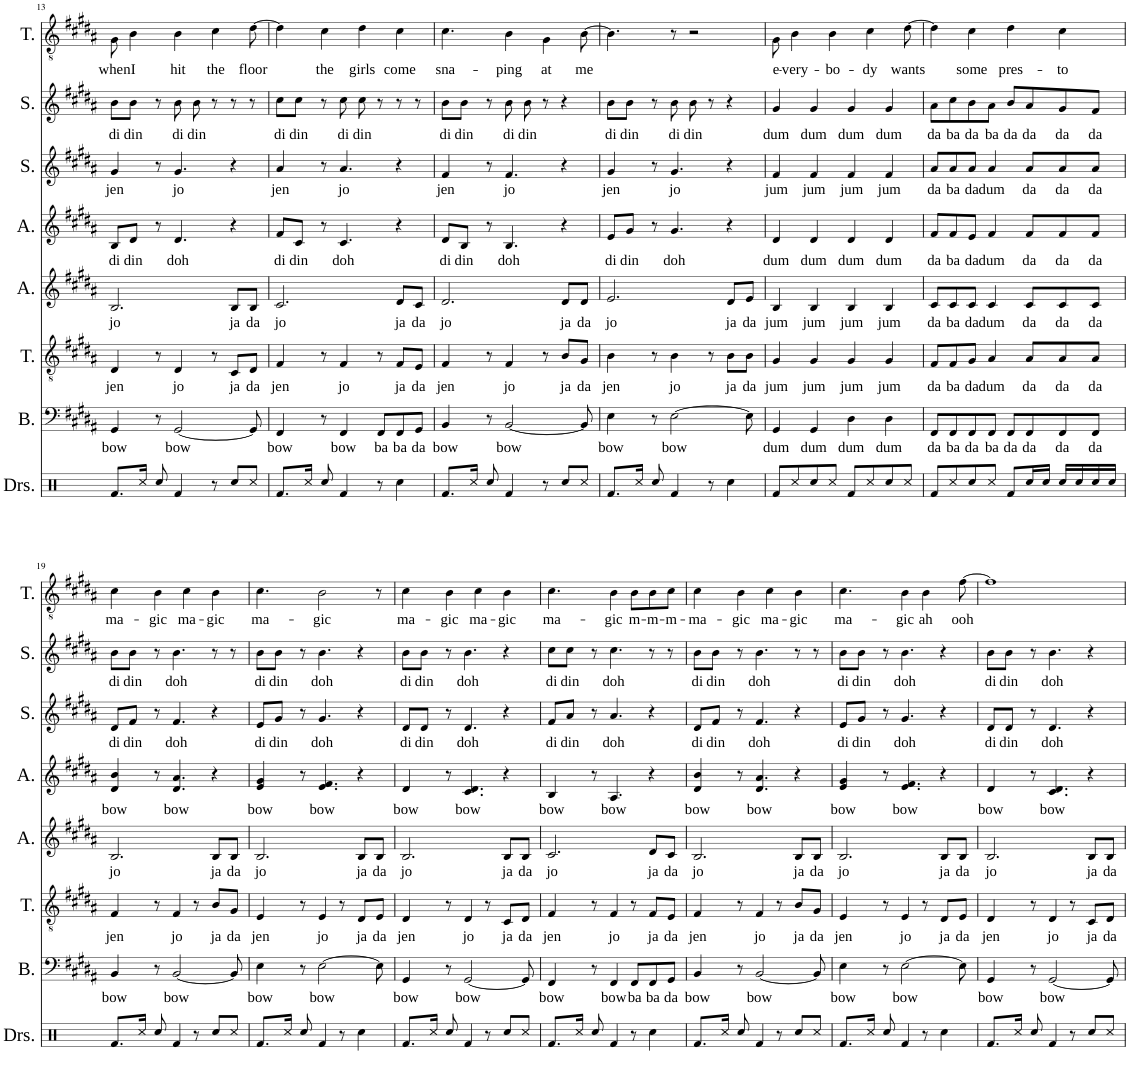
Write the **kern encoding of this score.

**kern	**kern	**text	**kern	**text	**kern	**text	**kern	**text	**kern	**text	**kern	**text	**kern	**text
*part8	*part7	*part7	*part6	*part6	*part5	*part5	*part4	*part4	*part3	*part3	*part2	*part2	*part1	*part1
*staff8	*staff7	*staff7	*staff6	*staff6	*staff5	*staff5	*staff4	*staff4	*staff3	*staff3	*staff2	*staff2	*staff1	*staff1
*I"Drumset	*I"Bass	*	*I"Tenor	*	*I"Alto	*	*I"Alto	*	*I"Soprano	*	*I"Soprano	*	*I"Tenor	*
*I'Drs.	*I'B.	*	*I'T.	*	*I'A.	*	*I'A.	*	*I'S.	*	*I'S.	*	*I'T.	*
!!LO:PB:g=z
*clefX	*clefF4	*	*clefGv2	*	*clefG2	*	*clefG2	*	*clefG2	*	*clefG2	*	*clefGv2	*
*k[f#c#g#d#a#]	*k[f#c#g#d#a#]	*	*k[f#c#g#d#a#]	*	*k[f#c#g#d#a#]	*	*k[f#c#g#d#a#]	*	*k[f#c#g#d#a#]	*	*k[f#c#g#d#a#]	*	*k[f#c#g#d#a#]	*
*M4/4	*M4/4	*	*M4/4	*	*M4/4	*	*M4/4	*	*M4/4	*	*M4/4	*	*M4/4	*
=13	=13	=13	=13	=13	=13	=13	=13	=13	=13	=13	=13	=13	=13	=13
!	!	!LO:LY:b	!	!LO:LY:b	!	!LO:LY:b	!	!LO:LY:b	!	!LO:LY:b	!	!LO:LY:b	!	!LO:LY:b
8.Rf/L	4GG#/	bow	4D#/	jen	2.B/	jo	8B/L	di	4g#/	jen	8b\L	di	8G#\	when
!	!	!	!	!	!	!	!	!LO:LY:b	!	!	!	!LO:LY:b	!	!LO:LY:b
.	.	.	.	.	.	.	8d#/J	din	.	.	8b\J	din	4B\	I
16Rcc/Jk	.	.	.	.	.	.	.	.	.	.	.	.	.	.
8Rcc/	8r	.	8r	.	.	.	8r	.	8r	.	8r	.	.	.
!	!	!LO:LY:b	!	!LO:LY:b	!	!	!	!LO:LY:b	!	!LO:LY:b	!	!LO:LY:b	!	!LO:LY:b
4Rf/	[2GG#/	bow	4D#/	jo	.	.	4.d#/	doh	4.g#/	jo	8b\	di	4B\	hit
!	!	!	!	!	!	!	!	!	!	!	!	!LO:LY:b	!	!
.	.	.	.	.	.	.	.	.	.	.	8b\	din	.	.
!	!	!	!	!	!	!	!	!	!	!	!	!	!	!LO:LY:b
8r	.	.	8r	.	.	.	.	.	.	.	8r	.	4c#\	the
!	!	!	!	!LO:LY:b	!	!LO:LY:b	!	!	!	!	!	!	!	!
8Rcc/L	.	.	8C#/L	ja	8B/L	ja	4r	.	4r	.	8r	.	.	.
!	!	!	!	!LO:LY:b	!	!LO:LY:b	!	!	!	!	!	!	!	!LO:LY:b
8Rcc/J	8GG#/]	.	8D#/J	da	8B/J	da	.	.	.	.	8r	.	[8d#\	floor
=14	=14	=14	=14	=14	=14	=14	=14	=14	=14	=14	=14	=14	=14	=14
!	!	!LO:LY:b	!	!LO:LY:b	!	!LO:LY:b	!	!LO:LY:b	!	!LO:LY:b	!	!LO:LY:b	!	!
8.Rf/L	4FF#/	bow	4F#/	jen	2.c#/	jo	8f#/L	di	4a#/	jen	8cc#\L	di	4d#\]	.
!	!	!	!	!	!	!	!	!LO:LY:b	!	!	!	!LO:LY:b	!	!
.	.	.	.	.	.	.	8c#/J	din	.	.	8cc#\J	din	.	.
16Rcc/Jk	.	.	.	.	.	.	.	.	.	.	.	.	.	.
!	!	!	!	!	!	!	!	!	!	!	!	!	!	!LO:LY:b
8Rcc/	8r	.	8r	.	.	.	8r	.	8r	.	8r	.	4c#\	the
!	!	!LO:LY:b	!	!LO:LY:b	!	!	!	!LO:LY:b	!	!LO:LY:b	!	!LO:LY:b	!	!
4Rf/	4FF#/	bow	4F#/	jo	.	.	4.c#/	doh	4.a#/	jo	8cc#\	di	.	.
!	!	!	!	!	!	!	!	!	!	!	!	!LO:LY:b	!	!LO:LY:b
.	.	.	.	.	.	.	.	.	.	.	8cc#\	din	4d#\	girls
!	!	!LO:LY:b	!	!	!	!	!	!	!	!	!	!	!	!
8r	8FF#/L	ba	8r	.	.	.	.	.	.	.	8r	.	.	.
!	!	!LO:LY:b	!	!LO:LY:b	!	!LO:LY:b	!	!	!	!	!	!	!	!LO:LY:b
4Rcc\	8FF#/	ba	8F#/L	ja	8d#/L	ja	4r	.	4r	.	8r	.	4c#\	come
!	!	!LO:LY:b	!	!LO:LY:b	!	!LO:LY:b	!	!	!	!	!	!	!	!
.	8GG#/J	da	8E/J	da	8c#/J	da	.	.	.	.	8r	.	.	.
=15	=15	=15	=15	=15	=15	=15	=15	=15	=15	=15	=15	=15	=15	=15
!	!	!LO:LY:b	!	!LO:LY:b	!	!LO:LY:b	!	!LO:LY:b	!	!LO:LY:b	!	!LO:LY:b	!	!LO:LY:b
8.Rf/L	4BB/	bow	4F#/	jen	2.d#/	jo	8d#/L	di	4f#/	jen	8b\L	di	4.c#\	sna-
!	!	!	!	!	!	!	!	!LO:LY:b	!	!	!	!LO:LY:b	!	!
.	.	.	.	.	.	.	8B/J	din	.	.	8b\J	din	.	.
16Rcc/Jk	.	.	.	.	.	.	.	.	.	.	.	.	.	.
8Rcc/	8r	.	8r	.	.	.	8r	.	8r	.	8r	.	.	.
!	!	!LO:LY:b	!	!LO:LY:b	!	!	!	!LO:LY:b	!	!LO:LY:b	!	!LO:LY:b	!	!LO:LY:b
4Rf/	[2BB/	bow	4F#/	jo	.	.	4.B/	doh	4.f#/	jo	8b\	di	4B\	-ping
!	!	!	!	!	!	!	!	!	!	!	!	!LO:LY:b	!	!
.	.	.	.	.	.	.	.	.	.	.	8b\	din	.	.
!	!	!	!	!	!	!	!	!	!	!	!	!	!	!LO:LY:b
8r	.	.	8r	.	.	.	.	.	.	.	8r	.	4G#\	at
!	!	!	!	!LO:LY:b	!	!LO:LY:b	!	!	!	!	!	!	!	!
8Rcc/L	.	.	8B/L	ja	8d#/L	ja	4r	.	4r	.	4r	.	.	.
!	!	!	!	!LO:LY:b	!	!LO:LY:b	!	!	!	!	!	!	!	!LO:LY:b
8Rcc/J	8BB/]	.	8G#/J	da	8d#/J	da	.	.	.	.	.	.	[8B\	me
=16	=16	=16	=16	=16	=16	=16	=16	=16	=16	=16	=16	=16	=16	=16
!	!	!LO:LY:b	!	!LO:LY:b	!	!LO:LY:b	!	!LO:LY:b	!	!LO:LY:b	!	!LO:LY:b	!	!
8.Rf/L	4E\	bow	4B\	jen	2.e/	jo	8e/L	di	4g#/	jen	8b\L	di	4.B\]	.
!	!	!	!	!	!	!	!	!LO:LY:b	!	!	!	!LO:LY:b	!	!
.	.	.	.	.	.	.	8g#/J	din	.	.	8b\J	din	.	.
16Rcc/Jk	.	.	.	.	.	.	.	.	.	.	.	.	.	.
8Rcc/	8r	.	8r	.	.	.	8r	.	8r	.	8r	.	.	.
!	!	!LO:LY:b	!	!LO:LY:b	!	!	!	!LO:LY:b	!	!LO:LY:b	!	!LO:LY:b	!	!
4Rf/	[2E\	bow	4B\	jo	.	.	4.g#/	doh	4.g#/	jo	8b\	di	8r	.
!	!	!	!	!	!	!	!	!	!	!	!	!LO:LY:b	!	!
.	.	.	.	.	.	.	.	.	.	.	8b\	din	2r	.
8r	.	.	8r	.	.	.	.	.	.	.	8r	.	.	.
!	!	!	!	!LO:LY:b	!	!LO:LY:b	!	!	!	!	!	!	!	!
4Rcc\	.	.	8B\L	ja	8d#/L	ja	4r	.	4r	.	4r	.	.	.
!	!	!	!	!LO:LY:b	!	!LO:LY:b	!	!	!	!	!	!	!	!
.	8E\]	.	8B\J	da	8e/J	da	.	.	.	.	.	.	.	.
=17	=17	=17	=17	=17	=17	=17	=17	=17	=17	=17	=17	=17	=17	=17
!	!	!LO:LY:b	!	!LO:LY:b	!	!LO:LY:b	!	!LO:LY:b	!	!LO:LY:b	!	!LO:LY:b	!	!LO:LY:b
8Rf/L	4GG#/	dum	4G#/	jum	4B/	jum	4d#/	dum	4f#/	jum	4g#/	dum	8G#\	e-
!	!	!	!	!	!	!	!	!	!	!	!	!	!	!LO:LY:b
8Rcc/	.	.	.	.	.	.	.	.	.	.	.	.	4B\	-very-
!	!	!LO:LY:b	!	!LO:LY:b	!	!LO:LY:b	!	!LO:LY:b	!	!LO:LY:b	!	!LO:LY:b	!	!
8Rcc/	4GG#/	dum	4G#/	jum	4B/	jum	4d#/	dum	4f#/	jum	4g#/	dum	.	.
!	!	!	!	!	!	!	!	!	!	!	!	!	!	!LO:LY:b
8Rcc/J	.	.	.	.	.	.	.	.	.	.	.	.	4B\	-bo-
!	!	!LO:LY:b	!	!LO:LY:b	!	!LO:LY:b	!	!LO:LY:b	!	!LO:LY:b	!	!LO:LY:b	!	!
8Rf/L	4D#\	dum	4G#/	jum	4B/	jum	4d#/	dum	4f#/	jum	4g#/	dum	.	.
!	!	!	!	!	!	!	!	!	!	!	!	!	!	!LO:LY:b
8Rcc/	.	.	.	.	.	.	.	.	.	.	.	.	4c#\	-dy
!	!	!LO:LY:b	!	!LO:LY:b	!	!LO:LY:b	!	!LO:LY:b	!	!LO:LY:b	!	!LO:LY:b	!	!
8Rcc/	4D#\	dum	4G#/	jum	4B/	jum	4d#/	dum	4f#/	jum	4g#/	dum	.	.
!	!	!	!	!	!	!	!	!	!	!	!	!	!	!LO:LY:b
8Rcc/J	.	.	.	.	.	.	.	.	.	.	.	.	[8d#\	wants
=18	=18	=18	=18	=18	=18	=18	=18	=18	=18	=18	=18	=18	=18	=18
!	!	!LO:LY:b	!	!LO:LY:b	!	!LO:LY:b	!	!LO:LY:b	!	!LO:LY:b	!	!LO:LY:b	!	!
8Rf/L	8FF#/L	da	8F#/L	da	8c#/L	da	8f#/L	da	8a#/L	da	8a#\L	da	4d#\]	.
!	!	!LO:LY:b	!	!LO:LY:b	!	!LO:LY:b	!	!LO:LY:b	!	!LO:LY:b	!	!LO:LY:b	!	!
8Rcc/	8FF#/	ba	8F#/	ba	8c#/	ba	8f#/	ba	8a#/	ba	8cc#\	ba	.	.
!	!	!LO:LY:b	!	!LO:LY:b	!	!LO:LY:b	!	!LO:LY:b	!	!LO:LY:b	!	!LO:LY:b	!	!LO:LY:b
8Rcc/	8FF#/	da	8G#/J	da	8c#/J	da	8e/J	da	8a#/J	da	8b\	da	4c#\	some
!	!	!LO:LY:b	!	!LO:LY:b	!	!LO:LY:b	!	!LO:LY:b	!	!LO:LY:b	!	!LO:LY:b	!	!
8Rcc/J	8FF#/J	ba	4A#/	dum	4c#/	dum	4f#/	dum	4a#/	dum	8a#\J	ba	.	.
!	!	!LO:LY:b	!	!	!	!	!	!	!	!	!	!LO:LY:b	!	!LO:LY:b
8Rf/L	8FF#/L	da	.	.	.	.	.	.	.	.	8b/L	da	4d#\	pres-
!	!	!LO:LY:b	!	!LO:LY:b	!	!LO:LY:b	!	!LO:LY:b	!	!LO:LY:b	!	!LO:LY:b	!	!
16Rcc/L	8FF#/	da	8A#/L	da	8c#/L	da	8f#/L	da	8a#/L	da	8a#/	da	.	.
16Rcc/JJ	.	.	.	.	.	.	.	.	.	.	.	.	.	.
!	!	!LO:LY:b	!	!LO:LY:b	!	!LO:LY:b	!	!LO:LY:b	!	!LO:LY:b	!	!LO:LY:b	!	!LO:LY:b
16Rcc/LL	8FF#/	da	8A#/	da	8c#/	da	8f#/	da	8a#/	da	8g#/	da	4c#\	-to
16Rcc/	.	.	.	.	.	.	.	.	.	.	.	.	.	.
!	!	!LO:LY:b	!	!LO:LY:b	!	!LO:LY:b	!	!LO:LY:b	!	!LO:LY:b	!	!LO:LY:b	!	!
16Rcc/	8FF#/J	da	8A#/J	da	8c#/J	da	8f#/J	da	8a#/J	da	8f#/J	da	.	.
16Rcc/JJ	.	.	.	.	.	.	.	.	.	.	.	.	.	.
!!LO:LB:g=z
=19	=19	=19	=19	=19	=19	=19	=19	=19	=19	=19	=19	=19	=19	=19
!	!	!LO:LY:b	!	!LO:LY:b	!	!LO:LY:b	!	!LO:LY:b	!	!LO:LY:b	!	!LO:LY:b	!	!LO:LY:b
8.Rf/L	4BB/	bow	4F#/	jen	2.B/	jo	4d#/ 4b/	bow	8d#/L	di	8b\L	di	4c#\	ma-
!	!	!	!	!	!	!	!	!	!	!LO:LY:b	!	!LO:LY:b	!	!
.	.	.	.	.	.	.	.	.	8f#/J	din	8b\J	din	.	.
16Rcc/Jk	.	.	.	.	.	.	.	.	.	.	.	.	.	.
!	!	!	!	!	!	!	!	!	!	!	!	!	!	!LO:LY:b
8Rcc/	8r	.	8r	.	.	.	8r	.	8r	.	8r	.	4B\	-gic
!	!	!LO:LY:b	!	!LO:LY:b	!	!	!	!LO:LY:b	!	!LO:LY:b	!	!LO:LY:b	!	!
4Rf/	[2BB/	bow	4F#/	jo	.	.	4.d#/ 4.a#/	bow	4.f#/	doh	4.b\	doh	.	.
!	!	!	!	!	!	!	!	!	!	!	!	!	!	!LO:LY:b
.	.	.	.	.	.	.	.	.	.	.	.	.	4c#\	ma-
8r	.	.	8r	.	.	.	.	.	.	.	.	.	.	.
!	!	!	!	!LO:LY:b	!	!LO:LY:b	!	!	!	!	!	!	!	!LO:LY:b
8Rcc/L	.	.	8B/L	ja	8B/L	ja	4r	.	4r	.	8r	.	4B\	-gic
!	!	!	!	!LO:LY:b	!	!LO:LY:b	!	!	!	!	!	!	!	!
8Rcc/J	8BB/]	.	8G#/J	da	8B/J	da	.	.	.	.	8r	.	.	.
=20	=20	=20	=20	=20	=20	=20	=20	=20	=20	=20	=20	=20	=20	=20
!	!	!LO:LY:b	!	!LO:LY:b	!	!LO:LY:b	!	!LO:LY:b	!	!LO:LY:b	!	!LO:LY:b	!	!LO:LY:b
8.Rf/L	4E\	bow	4E/	jen	2.B/	jo	4e/ 4g#/	bow	8e/L	di	8b\L	di	4.c#\	ma-
!	!	!	!	!	!	!	!	!	!	!LO:LY:b	!	!LO:LY:b	!	!
.	.	.	.	.	.	.	.	.	8g#/J	din	8b\J	din	.	.
16Rcc/Jk	.	.	.	.	.	.	.	.	.	.	.	.	.	.
8Rcc/	8r	.	8r	.	.	.	8r	.	8r	.	8r	.	.	.
!	!	!LO:LY:b	!	!LO:LY:b	!	!	!	!LO:LY:b	!	!LO:LY:b	!	!LO:LY:b	!	!LO:LY:b
4Rf/	[2E\	bow	4E/	jo	.	.	4.e/ 4.f#/	bow	4.g#/	doh	4.b\	doh	2B\	-gic
8r	.	.	8r	.	.	.	.	.	.	.	.	.	.	.
!	!	!	!	!LO:LY:b	!	!LO:LY:b	!	!	!	!	!	!	!	!
4Rcc\	.	.	8D#/L	ja	8B/L	ja	4r	.	4r	.	4r	.	.	.
!	!	!	!	!LO:LY:b	!	!LO:LY:b	!	!	!	!	!	!	!	!
.	8E\]	.	8E/J	da	8B/J	da	.	.	.	.	.	.	8r	.
=21	=21	=21	=21	=21	=21	=21	=21	=21	=21	=21	=21	=21	=21	=21
!	!	!LO:LY:b	!	!LO:LY:b	!	!LO:LY:b	!	!LO:LY:b	!	!LO:LY:b	!	!LO:LY:b	!	!LO:LY:b
8.Rf/L	4GG#/	bow	4D#/	jen	2.B/	jo	4d#/	bow	8d#/L	di	8b\L	di	4c#\	ma-
!	!	!	!	!	!	!	!	!	!	!LO:LY:b	!	!LO:LY:b	!	!
.	.	.	.	.	.	.	.	.	8d#/J	din	8b\J	din	.	.
16Rcc/Jk	.	.	.	.	.	.	.	.	.	.	.	.	.	.
!	!	!	!	!	!	!	!	!	!	!	!	!	!	!LO:LY:b
8Rcc/	8r	.	8r	.	.	.	8r	.	8r	.	8r	.	4B\	-gic
!	!	!LO:LY:b	!	!LO:LY:b	!	!	!	!LO:LY:b	!	!LO:LY:b	!	!LO:LY:b	!	!
4Rf/	[2GG#/	bow	4D#/	jo	.	.	4.c#/ 4.d#/	bow	4.d#/	doh	4.b\	doh	.	.
!	!	!	!	!	!	!	!	!	!	!	!	!	!	!LO:LY:b
.	.	.	.	.	.	.	.	.	.	.	.	.	4c#\	ma-
8r	.	.	8r	.	.	.	.	.	.	.	.	.	.	.
!	!	!	!	!LO:LY:b	!	!LO:LY:b	!	!	!	!	!	!	!	!LO:LY:b
8Rcc/L	.	.	8C#/L	ja	8B/L	ja	4r	.	4r	.	4r	.	4B\	-gic
!	!	!	!	!LO:LY:b	!	!LO:LY:b	!	!	!	!	!	!	!	!
8Rcc/J	8GG#/]	.	8D#/J	da	8B/J	da	.	.	.	.	.	.	.	.
=22	=22	=22	=22	=22	=22	=22	=22	=22	=22	=22	=22	=22	=22	=22
!	!	!LO:LY:b	!	!LO:LY:b	!	!LO:LY:b	!	!LO:LY:b	!	!LO:LY:b	!	!LO:LY:b	!	!LO:LY:b
8.Rf/L	4FF#/	bow	4F#/	jen	2.c#/	jo	4B/	bow	8f#/L	di	8cc#\L	di	4.c#\	ma-
!	!	!	!	!	!	!	!	!	!	!LO:LY:b	!	!LO:LY:b	!	!
.	.	.	.	.	.	.	.	.	8a#/J	din	8cc#\J	din	.	.
16Rcc/Jk	.	.	.	.	.	.	.	.	.	.	.	.	.	.
8Rcc/	8r	.	8r	.	.	.	8r	.	8r	.	8r	.	.	.
!	!	!LO:LY:b	!	!LO:LY:b	!	!	!	!LO:LY:b	!	!LO:LY:b	!	!LO:LY:b	!	!LO:LY:b
4Rf/	4FF#/	bow	4F#/	jo	.	.	4.A#/	bow	4.a#/	doh	4.cc#\	doh	4B\	-gic
!	!	!LO:LY:b	!	!	!	!	!	!	!	!	!	!	!	!LO:LY:b
8r	8FF#/L	ba	8r	.	.	.	.	.	.	.	.	.	8B\L	m-
!	!	!LO:LY:b	!	!LO:LY:b	!	!LO:LY:b	!	!	!	!	!	!	!	!LO:LY:b
4Rcc\	8FF#/	ba	8F#/L	ja	8d#/L	ja	4r	.	4r	.	8r	.	8B\	-m-
!	!	!LO:LY:b	!	!LO:LY:b	!	!LO:LY:b	!	!	!	!	!	!	!	!LO:LY:b
.	8GG#/J	da	8E/J	da	8c#/J	da	.	.	.	.	8r	.	8c#\J	-m-
=23	=23	=23	=23	=23	=23	=23	=23	=23	=23	=23	=23	=23	=23	=23
!	!	!LO:LY:b	!	!LO:LY:b	!	!LO:LY:b	!	!LO:LY:b	!	!LO:LY:b	!	!LO:LY:b	!	!LO:LY:b
8.Rf/L	4BB/	bow	4F#/	jen	2.B/	jo	4d#/ 4b/	bow	8d#/L	di	8b\L	di	4c#\	-ma-
!	!	!	!	!	!	!	!	!	!	!LO:LY:b	!	!LO:LY:b	!	!
.	.	.	.	.	.	.	.	.	8f#/J	din	8b\J	din	.	.
16Rcc/Jk	.	.	.	.	.	.	.	.	.	.	.	.	.	.
!	!	!	!	!	!	!	!	!	!	!	!	!	!	!LO:LY:b
8Rcc/	8r	.	8r	.	.	.	8r	.	8r	.	8r	.	4B\	-gic
!	!	!LO:LY:b	!	!LO:LY:b	!	!	!	!LO:LY:b	!	!LO:LY:b	!	!LO:LY:b	!	!
4Rf/	[2BB/	bow	4F#/	jo	.	.	4.d#/ 4.a#/	bow	4.f#/	doh	4.b\	doh	.	.
!	!	!	!	!	!	!	!	!	!	!	!	!	!	!LO:LY:b
.	.	.	.	.	.	.	.	.	.	.	.	.	4c#\	ma-
8r	.	.	8r	.	.	.	.	.	.	.	.	.	.	.
!	!	!	!	!LO:LY:b	!	!LO:LY:b	!	!	!	!	!	!	!	!LO:LY:b
8Rcc/L	.	.	8B/L	ja	8B/L	ja	4r	.	4r	.	8r	.	4B\	-gic
!	!	!	!	!LO:LY:b	!	!LO:LY:b	!	!	!	!	!	!	!	!
8Rcc/J	8BB/]	.	8G#/J	da	8B/J	da	.	.	.	.	8r	.	.	.
=24	=24	=24	=24	=24	=24	=24	=24	=24	=24	=24	=24	=24	=24	=24
!	!	!LO:LY:b	!	!LO:LY:b	!	!LO:LY:b	!	!LO:LY:b	!	!LO:LY:b	!	!LO:LY:b	!	!LO:LY:b
8.Rf/L	4E\	bow	4E/	jen	2.B/	jo	4e/ 4g#/	bow	8e/L	di	8b\L	di	4.c#\	ma-
!	!	!	!	!	!	!	!	!	!	!LO:LY:b	!	!LO:LY:b	!	!
.	.	.	.	.	.	.	.	.	8g#/J	din	8b\J	din	.	.
16Rcc/Jk	.	.	.	.	.	.	.	.	.	.	.	.	.	.
8Rcc/	8r	.	8r	.	.	.	8r	.	8r	.	8r	.	.	.
!	!	!LO:LY:b	!	!LO:LY:b	!	!	!	!LO:LY:b	!	!LO:LY:b	!	!LO:LY:b	!	!LO:LY:b
4Rf/	[2E\	bow	4E/	jo	.	.	4.e/ 4.f#/	bow	4.g#/	doh	4.b\	doh	4B\	-gic
!	!	!	!	!	!	!	!	!	!	!	!	!	!	!LO:LY:b
8r	.	.	8r	.	.	.	.	.	.	.	.	.	4B\	ah
!	!	!	!	!LO:LY:b	!	!LO:LY:b	!	!	!	!	!	!	!	!
4Rcc\	.	.	8D#/L	ja	8B/L	ja	4r	.	4r	.	4r	.	.	.
!	!	!	!	!LO:LY:b	!	!LO:LY:b	!	!	!	!	!	!	!	!LO:LY:b
.	8E\]	.	8E/J	da	8B/J	da	.	.	.	.	.	.	[8f#\	ooh
=25	=25	=25	=25	=25	=25	=25	=25	=25	=25	=25	=25	=25	=25	=25
!	!	!LO:LY:b	!	!LO:LY:b	!	!LO:LY:b	!	!LO:LY:b	!	!LO:LY:b	!	!LO:LY:b	!	!
8.Rf/L	4GG#/	bow	4D#/	jen	2.B/	jo	4d#/	bow	8d#/L	di	8b\L	di	1f#]	.
!	!	!	!	!	!	!	!	!	!	!LO:LY:b	!	!LO:LY:b	!	!
.	.	.	.	.	.	.	.	.	8d#/J	din	8b\J	din	.	.
16Rcc/Jk	.	.	.	.	.	.	.	.	.	.	.	.	.	.
8Rcc/	8r	.	8r	.	.	.	8r	.	8r	.	8r	.	.	.
!	!	!LO:LY:b	!	!LO:LY:b	!	!	!	!LO:LY:b	!	!LO:LY:b	!	!LO:LY:b	!	!
4Rf/	[2GG#/	bow	4D#/	jo	.	.	4.c#/ 4.d#/	bow	4.d#/	doh	4.b\	doh	.	.
8r	.	.	8r	.	.	.	.	.	.	.	.	.	.	.
!	!	!	!	!LO:LY:b	!	!LO:LY:b	!	!	!	!	!	!	!	!
8Rcc/L	.	.	8C#/L	ja	8B/L	ja	4r	.	4r	.	4r	.	.	.
!	!	!	!	!LO:LY:b	!	!LO:LY:b	!	!	!	!	!	!	!	!
8Rcc/J	8GG#/]	.	8D#/J	da	8B/J	da	.	.	.	.	.	.	.	.
=	=	=	=	=	=	=	=	=	=	=	=	=	=	=
*-	*-	*-	*-	*-	*-	*-	*-	*-	*-	*-	*-	*-	*-	*-
